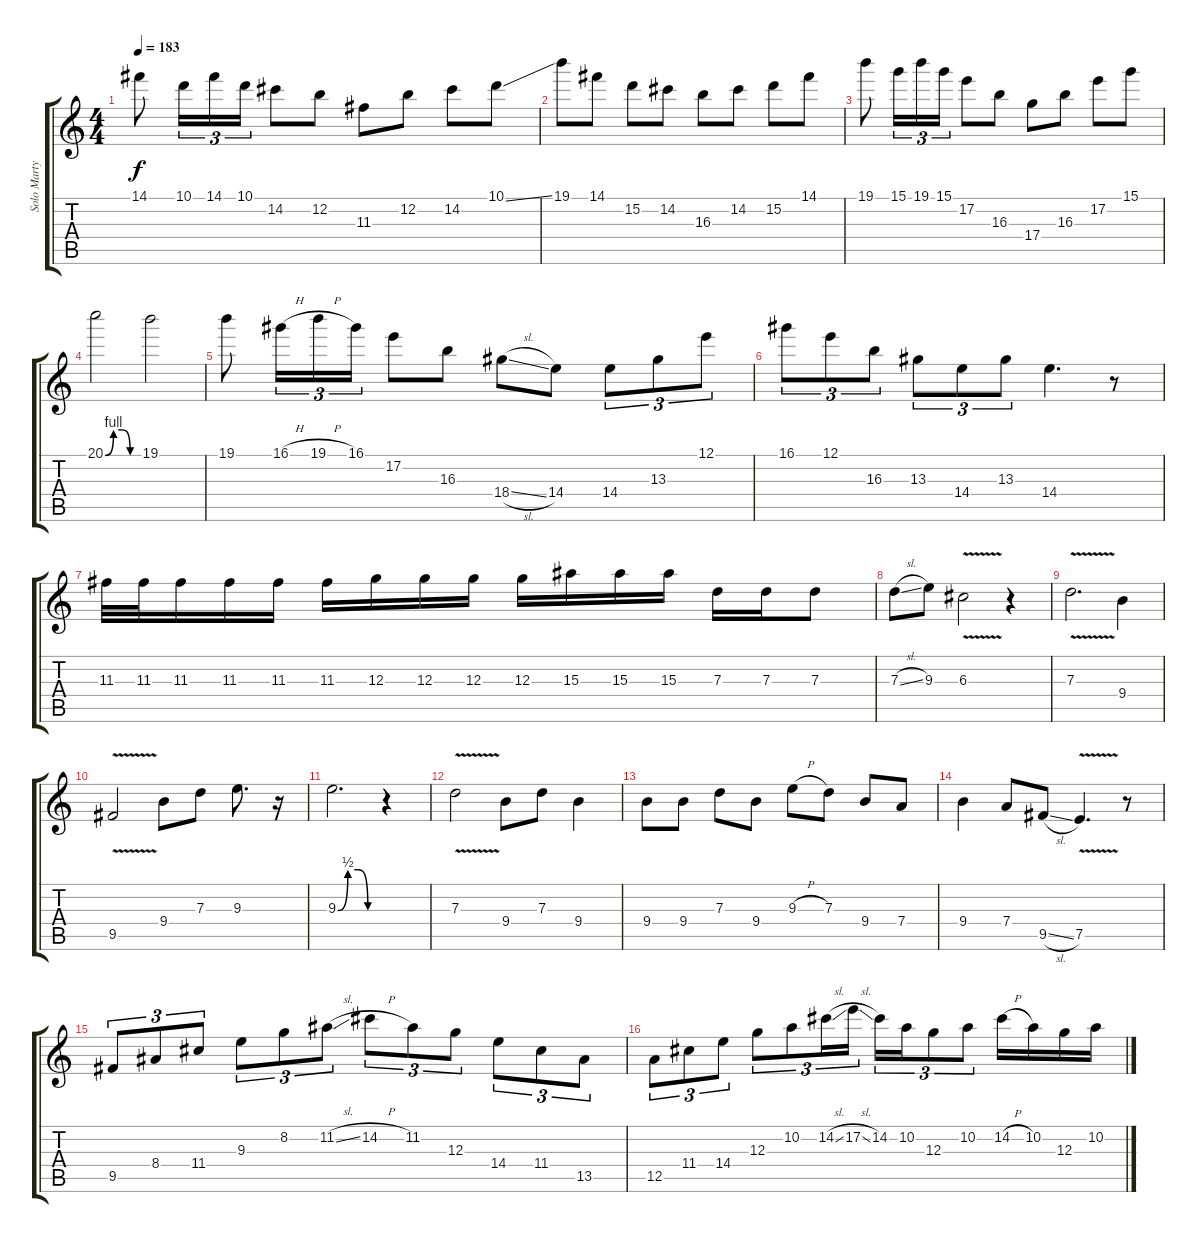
\track ("Solo Marty" "Solo Marty") {instrument distortionguitar}
\staff {score tabs}
\tuning (E4 B3 G3 D3 A2 E2) {hide}
\ts (4 4)
\tempo 183
\clef g2
\ks c
14.1.8{dy f} 10.1.16{tu (3 2)} 14.1.16{tu (3 2)} 10.1.16{tu (3 2)} 14.2.8 12.2.8 11.3.8 12.2.8 14.2.8 10.1{ss}.8 |
19.1.8 14.1.8 15.2.8 14.2.8 16.3.8 14.2.8 15.2.8 14.1.8 |
19.1.8 15.1.16{tu (3 2)} 19.1.16{tu (3 2)} 15.1.16{tu (3 2)} 17.2.8 16.3.8 17.4.8 16.3.8 17.2.8 15.1.8 |
20.1{be (custom 0 0 15 4 30 4 45 0 60 0)}.2 19.1.2 |
19.1.8 16.1{h}.16{tu (3 2)} 19.1{h}.16{tu (3 2)} 16.1.16{tu (3 2)} 17.2.8 16.3.8 18.4{sl}.8 14.4.8 14.4.8{tu (3 2)} 13.3.8{tu (3 2)} 12.1.8{tu (3 2)} |
16.1.8{tu (3 2)} 12.1.8{tu (3 2)} 16.3.8{tu (3 2)} 13.3.8{tu (3 2)} 14.4.8{tu (3 2)} 13.3.8{tu (3 2)} 14.4.4{d} r.8 |
11.3.32 11.3.32 11.3.16 11.3.16 11.3.16 11.3.16 12.3.16 12.3.16 12.3.16 12.3.16 15.3.16 15.3.16 15.3.16 7.3.16 7.3.16 7.3.8 |
7.3{sl}.8 9.3.8 6.3{v}.2 r.4 |
7.3{v}.2{d} 9.4.4 |
9.5{v}.2 9.4.8 7.3.8 9.3.8{d} r.16 |
9.3{be (custom 0 0 15 2 30 2 45 0 60 0)}.2{d} r.4 |
7.3{v}.2 9.4.8 7.3.8 9.4.4 |
9.4.8 9.4.8 7.3.8 9.4.8 9.3{h}.8 7.3.8 9.4.8 7.4.8 |
9.4.4 7.4.8 9.5{sl}.8 7.5{v}.4{d} r.8 |
9.5.8{tu (3 2)} 8.4.8{tu (3 2)} 11.4.8{tu (3 2)} 9.3.8{tu (3 2)} 8.2.8{tu (3 2)} 11.2{sl}.8{tu (3 2)} 14.2{h}.8{tu (3 2)} 11.2.8{tu (3 2)} 12.3.8{tu (3 2)} 14.4.8{tu (3 2)} 11.4.8{tu (3 2)} 13.5.8{tu (3 2)} |
12.5.8{tu (3 2)} 11.4.8{tu (3 2)} 14.4.8{tu (3 2)} 12.3.8{tu (3 2)} 10.2.8{tu (3 2)} 14.2{sl}.16{tu (3 2)} 17.2{sl}.16{tu (3 2)} 14.2.16{tu (3 2)} 10.2.16{tu (3 2)} 12.3.8{tu (3 2)} 10.2.8{tu (3 2)} 14.2{h}.16 10.2.16 12.3.16 10.2.16
